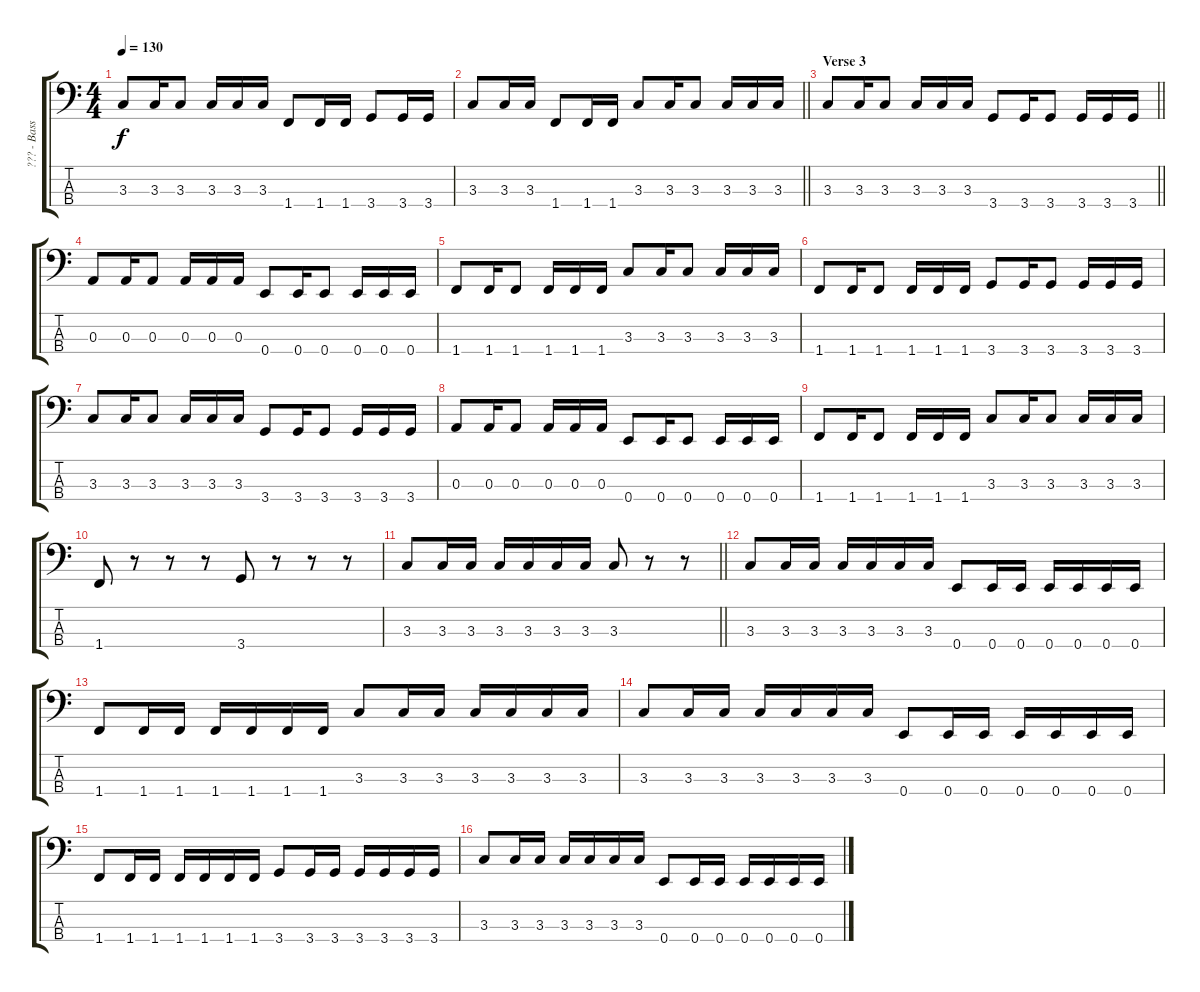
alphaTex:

\track ("??? - Bass" "??? - Bass") {instrument electricbasspick}
\staff {score tabs}
\tuning (G2 D2 A1 E1) {hide}
\ts (4 4)
\tempo 130
\clef f4
\ks c
3.3.8{dy f} 3.3.16 3.3.8 3.3.16 3.3.16 3.3.16 1.4.8 1.4.16 1.4.16 3.4.8 3.4.16 3.4.16 |
\barLineRight lightlight
3.3.8 3.3.16 3.3.16 1.4.8 1.4.16 1.4.16 3.3.8 3.3.16 3.3.8 3.3.16 3.3.16 3.3.16 |
\section ("" "Verse 3")
\barLineRight lightlight
3.3.8 3.3.16 3.3.8 3.3.16 3.3.16 3.3.16 3.4.8 3.4.16 3.4.8 3.4.16 3.4.16 3.4.16 |
0.3.8 0.3.16 0.3.8 0.3.16 0.3.16 0.3.16 0.4.8 0.4.16 0.4.8 0.4.16 0.4.16 0.4.16 |
1.4.8 1.4.16 1.4.8 1.4.16 1.4.16 1.4.16 3.3.8 3.3.16 3.3.8 3.3.16 3.3.16 3.3.16 |
1.4.8 1.4.16 1.4.8 1.4.16 1.4.16 1.4.16 3.4.8 3.4.16 3.4.8 3.4.16 3.4.16 3.4.16 |
3.3.8 3.3.16 3.3.8 3.3.16 3.3.16 3.3.16 3.4.8 3.4.16 3.4.8 3.4.16 3.4.16 3.4.16 |
0.3.8 0.3.16 0.3.8 0.3.16 0.3.16 0.3.16 0.4.8 0.4.16 0.4.8 0.4.16 0.4.16 0.4.16 |
1.4.8 1.4.16 1.4.8 1.4.16 1.4.16 1.4.16 3.3.8 3.3.16 3.3.8 3.3.16 3.3.16 3.3.16 |
1.4.8 r.8 r.8 r.8 3.4.8 r.8 r.8 r.8 |
\barLineRight lightlight
3.3.8 3.3.16 3.3.16 3.3.16 3.3.16 3.3.16 3.3.16 3.3.8 r.8 r.8 |
3.3.8 3.3.16 3.3.16 3.3.16 3.3.16 3.3.16 3.3.16 0.4.8 0.4.16 0.4.16 0.4.16 0.4.16 0.4.16 0.4.16 |
1.4.8 1.4.16 1.4.16 1.4.16 1.4.16 1.4.16 1.4.16 3.3.8 3.3.16 3.3.16 3.3.16 3.3.16 3.3.16 3.3.16 |
3.3.8 3.3.16 3.3.16 3.3.16 3.3.16 3.3.16 3.3.16 0.4.8 0.4.16 0.4.16 0.4.16 0.4.16 0.4.16 0.4.16 |
1.4.8 1.4.16 1.4.16 1.4.16 1.4.16 1.4.16 1.4.16 3.4.8 3.4.16 3.4.16 3.4.16 3.4.16 3.4.16 3.4.16 |
3.3.8 3.3.16 3.3.16 3.3.16 3.3.16 3.3.16 3.3.16 0.4.8 0.4.16 0.4.16 0.4.16 0.4.16 0.4.16 0.4.16
